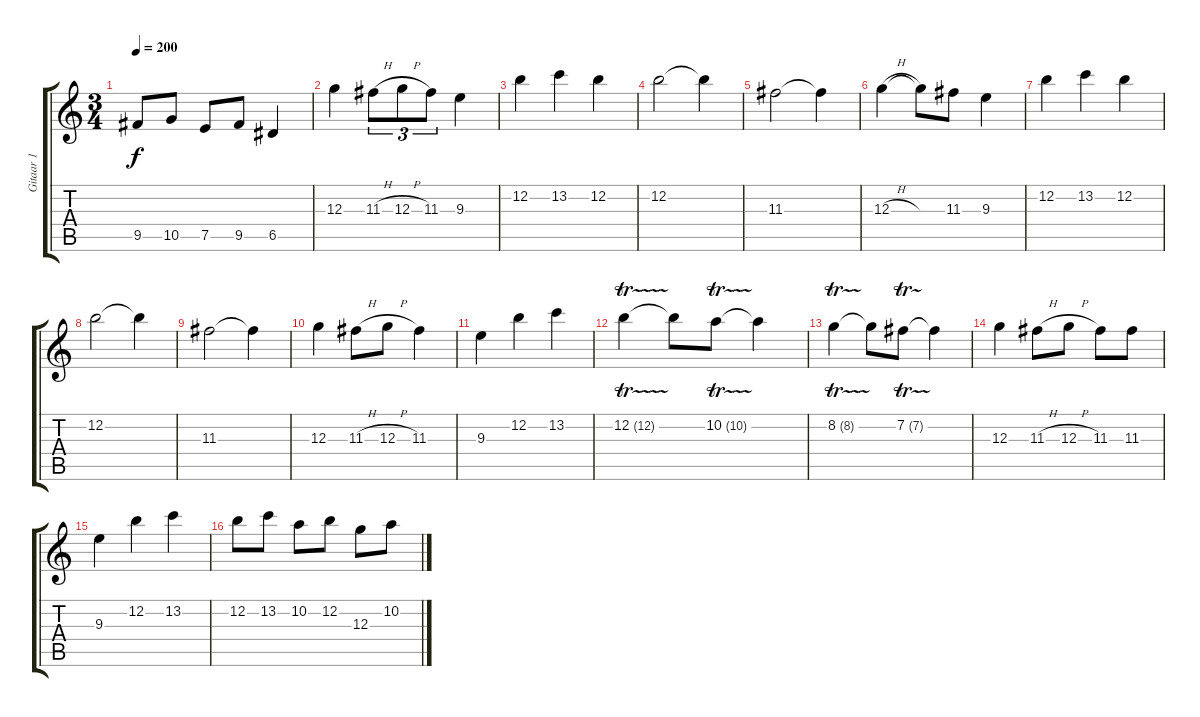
\track ("Gitaar 1" "Gitaar 1") {instrument overdrivenguitar}
\staff {score tabs}
\tuning (E4 B3 G3 D3 A2 E2) {hide}
\ts (3 4)
\tempo 200
\clef g2
\ks c
9.5.8{dy f} 10.5.8 7.5.8 9.5.8 6.5.4 |
12.3.4 11.3{h}.8{tu (3 2)} 12.3{h}.8{tu (3 2)} 11.3.8{tu (3 2)} 9.3.4 |
12.2.4 13.2.4 12.2.4 |
12.2.2 12.2{t}.4 |
11.3.2 11.3{t}.4 |
12.3{h}.4 12.3{t}.8 11.3.8 9.3.4 |
12.2.4 13.2.4 12.2.4 |
12.2.2 12.2{t}.4 |
11.3.2 11.3{t}.4 |
12.3.4 11.3{h}.8 12.3{h}.8 11.3.4 |
9.3.4 12.2.4 13.2.4 |
12.2{tr (12 16)}.4 12.2{t}.8 10.2{tr (10 16)}.8 10.2{t}.4 |
8.2{tr (8 16)}.4 8.2{t}.8 7.2{tr (7 16)}.8 7.2{t}.4 |
12.3.4 11.3{h}.8 12.3{h}.8 11.3.8 11.3.8 |
9.3.4 12.2.4 13.2.4 |
12.2.8 13.2.8 10.2.8 12.2.8 12.3.8 10.2.8
